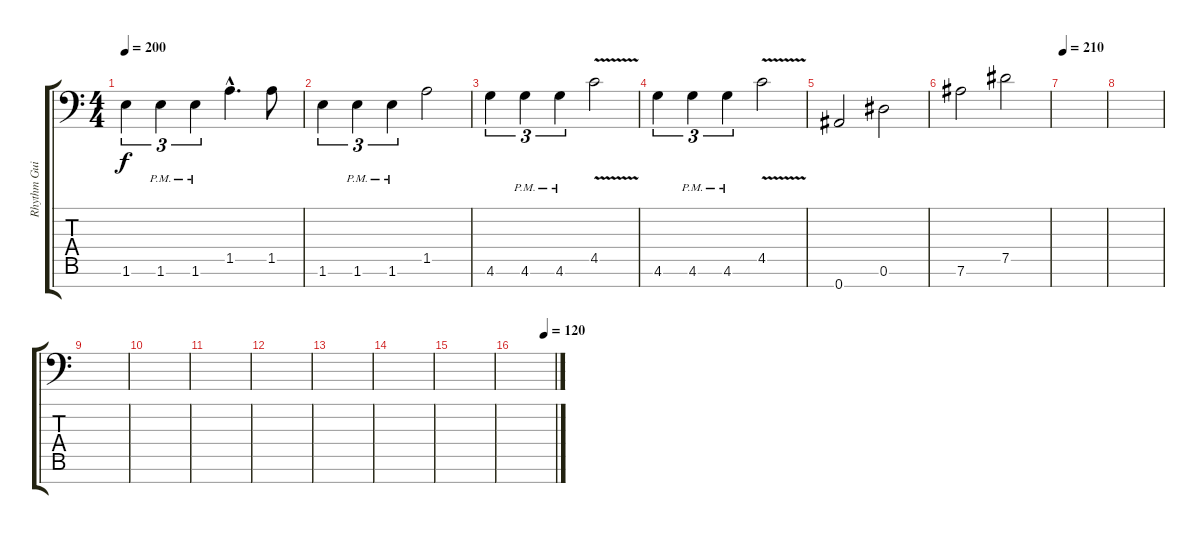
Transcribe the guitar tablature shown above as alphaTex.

\track ("Rhythm Guitar" "Rhythm Gui") {instrument distortionguitar}
\staff {score tabs}
\tuning (Eb4 Bb3 Gb3 Db3 Ab2 Eb2 Bb1) {hide}
\ts (4 4)
\tempo 200
\clef f4
\ks c
1.6.4{tu (3 2) dy f} 1.6{pm}.4{tu (3 2)} 1.6{pm}.4{tu (3 2)} 1.5{hac}.4{d} 1.5.8 |
1.6.4{tu (3 2)} 1.6{pm}.4{tu (3 2)} 1.6{pm}.4{tu (3 2)} 1.5.2 |
4.6.4{tu (3 2)} 4.6{pm}.4{tu (3 2)} 4.6{pm}.4{tu (3 2)} 4.5{v}.2 |
4.6.4{tu (3 2)} 4.6{pm}.4{tu (3 2)} 4.6{pm}.4{tu (3 2)} 4.5{v}.2 |
0.7.2 0.6.2 |
7.6.2 7.5.2 |
\tempo 210
|
|
|
|
|
|
|
|
|
\tempo (120 0.75)
